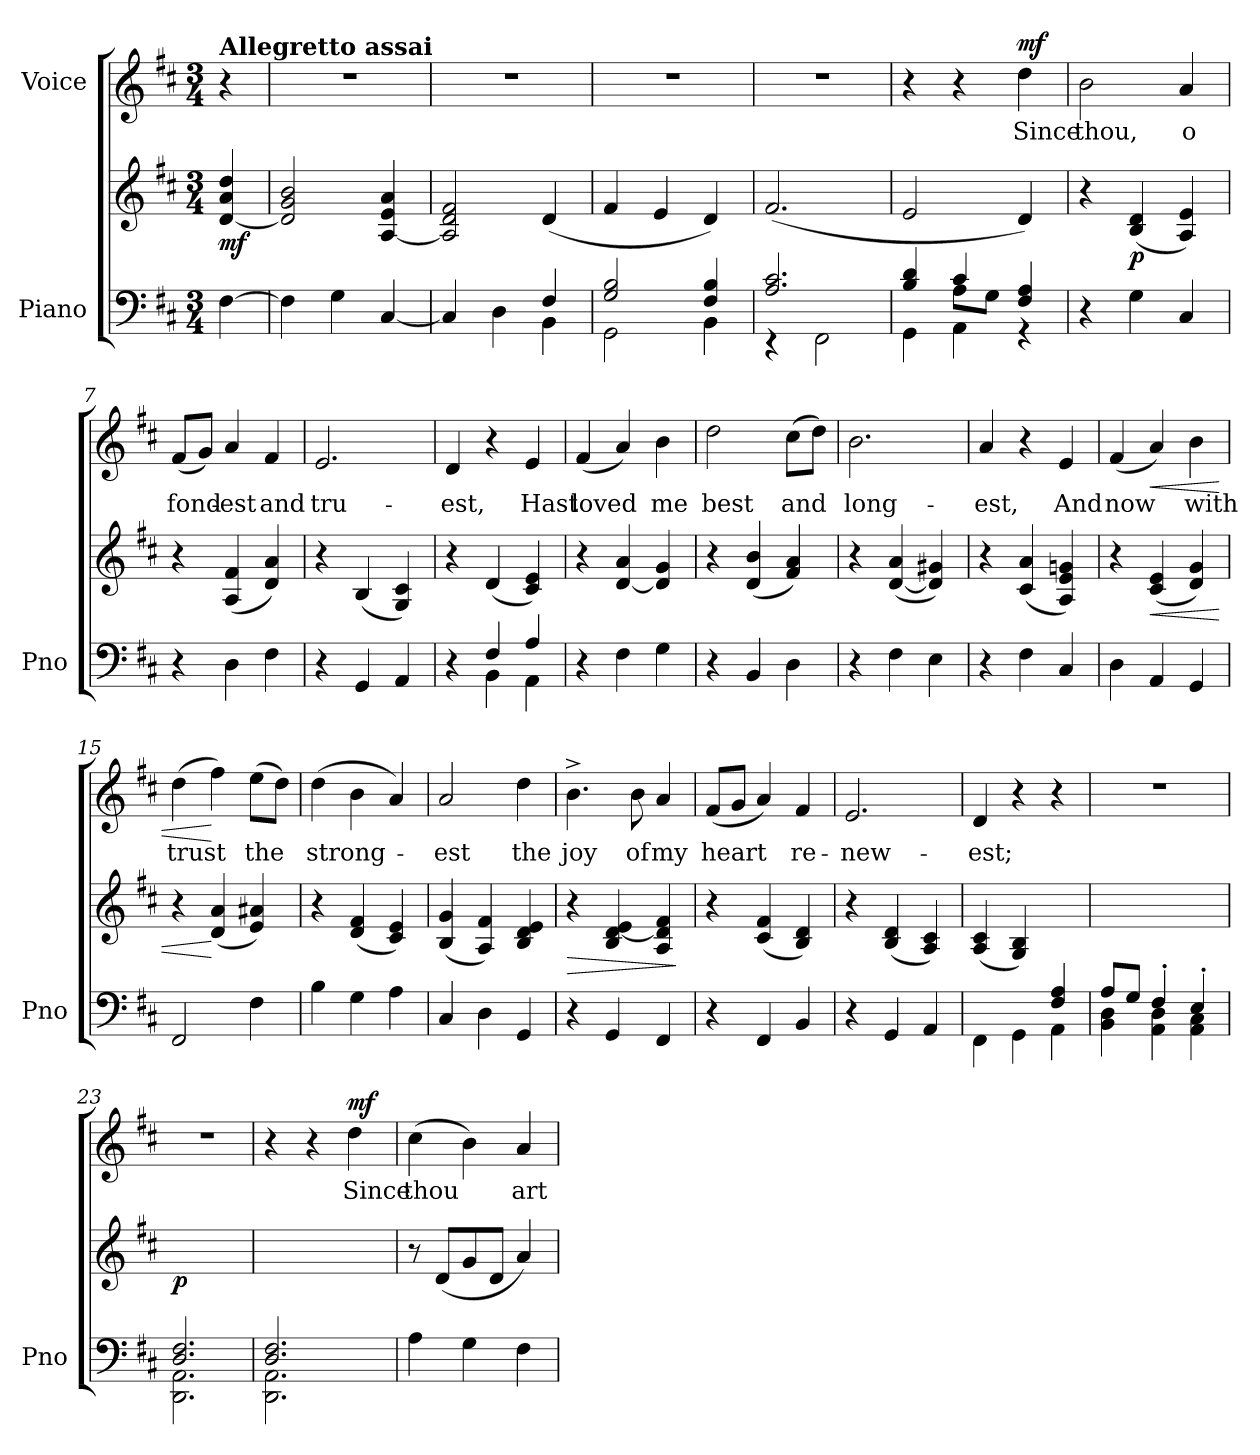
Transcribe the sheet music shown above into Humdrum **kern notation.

**kern	**kern	**dynam	**kern	**text	**dynam
*part2	*part2	*part2	*part1	*part1	*part1
*staff3	*staff2	*staff2/3	*staff1	*staff1	*staff1
*I"Piano	*	*	*I"Voice	*	*
*I'Pno	*	*	*	*	*
*clefF4	*clefG2	*	*clefG2	*	*
*k[f#c#]	*k[f#c#]	*	*k[f#c#]	*	*
*M3/4	*M3/4	*	*M3/4	*	*
=	=	=	=	=	=
!	!	!	!LO:TX:a:B:t=Allegretto assai	!	!
!	!	!LO:DY:b	!	!	!
[4F#\	[4d/ 4a/ 4dd/	mf	4r	.	.
=1	=1	=1	=1	=1	=1
4F#\]	2d/] 2g/ 2b/	.	2.r	.	.
4G\	.	.	.	.	.
[4C#/	[4A/ 4e/ 4a/	.	.	.	.
=2	=2	=2	=2	=2	=2
*^	*	*	*	*	*
4C#/]	2ryy	2A/] 2d/ 2f#/	.	2.r	.	.
4D\	.	.	.	.	.	.
4F#/	4BB\	(>4d/	.	.	.	.
=3	=3	=3	=3	=3	=3	=3
2G/ 2B/	2GG\	4f#/	.	2.r	.	.
.	.	4e/	.	.	.	.
4F#/ 4B/	4BB\	4d/)	.	.	.	.
=4	=4	=4	=4	=4	=4	=4
2.A/ 2.c#/	4r	(>2.f#/	.	2.r	.	.
.	2FF#\	.	.	.	.	.
=5	=5	=5	=5	=5	=5	=5
*	*^	*	*	*	*	*
4B/ 4d/	4GG\	4ryy	2e/	.	4r	.	.
4c#/	4AA\	8A\L	.	.	4r	.	.
.	.	8G\J	.	.	.	.	.
!	!	!	!	!	!	!LO:LY:b	!LO:DY:a
4F#/ 4A/	4r	4ryy	4d/)	.	4dd\	Since	mf
!!LO:LB:g=z
=6	=6	=6	=6	=6	=6	=6	=6
!	!	!	!	!	!	!LO:LY:b	!
*v	*v	*v	*	*	*	*	*
4r	4r	.	2b\	thou,	.
!	!	!LO:DY:b	!	!	!
4G\	(<4B/ 4d/	p	.	.	.
!	!	!	!	!LO:LY:b	!
4C#/	4A/ 4e/)	.	4a/	o	.
=7	=7	=7	=7	=7	=7
!	!	!	!	!LO:LY:b	!
4r	4r	.	(<8f#/L	fond-	.
.	.	.	8g/J)	.	.
!	!	!	!	!LO:LY:b	!
4D\	(<4A/ 4f#/	.	4a/	-est	.
!	!	!	!	!LO:LY:b	!
4F#\	4d/ 4a/)	.	4f#/	and	.
=8	=8	=8	=8	=8	=8
!	!	!	!	!LO:LY:b	!
4r	4r	.	2.e/	tru-	.
4GG/	(<4B/	.	.	.	.
4AA/	4G/ 4c#/)	.	.	.	.
=9	=9	=9	=9	=9	=9
*^	*	*	*	*	*
!	!	!	!	!	!LO:LY:b	!
4r	4ryy	4r	.	4d/	-est,	.
4F#/	4BB\	(>4d/	.	4r	.	.
!	!	!	!	!	!LO:LY:b	!
4A/	4AA\	4c#/ 4e/)	.	4e/	Hast	.
=10	=10	=10	=10	=10	=10	=10
!	!	!	!	!	!LO:LY:b	!
*v	*v	*	*	*	*	*
4r	4r	.	(<4f#/	loved	.
4F#\	[4d/ 4a/	.	4a/)	.	.
!	!	!	!	!LO:LY:b	!
4G\	4d/] 4g/	.	4b\	me	.
=11	=11	=11	=11	=11	=11
!	!	!	!	!LO:LY:b	!
4r	4r	.	2dd\	best	.
4BB/	(<4d/ 4b/	.	.	.	.
!	!	!	!	!LO:LY:b	!
4D\	4f#/ 4a/)	.	(>8cc#\L	and	.
.	.	.	8dd\J)	.	.
!!LO:LB:g=z
=12	=12	=12	=12	=12	=12
!	!	!	!	!LO:LY:b	!
4r	4r	.	2.b\	long-	.
4F#\	(>[4d/ 4a/	.	.	.	.
4E\	4d/] 4g#X/)	.	.	.	.
=13	=13	=13	=13	=13	=13
!	!	!	!	!LO:LY:b	!
4r	4r	.	4a/	-est,	.
4F#\	(<4c#/ 4a/	.	4r	.	.
!	!	!	!	!LO:LY:b	!
4C#/	4A/ 4e/ 4gn/)	.	4e/	And	.
=14	=14	=14	=14	=14	=14
!	!	!	!	!LO:LY:b	!
4D\	4r	.	(<4f#/	now	.
!	!	!LO:HP:b	!	!	!LO:HP:b
4AA/	(<4c#/ 4e/	<	4a/)	.	<
!	!	!	!	!LO:LY:b	!
4GG/	4d/ 4g/)	.	4b\	with	.
=15	=15	=15	=15	=15	=15
!	!	!	!	!LO:LY:b	!
2FF#/	4r	.	(>4dd\	trust	.
.	(<4d/ 4a/	[	4ff#\)	.	[
!	!	!	!	!LO:LY:b	!
4F#\	4e/ 4a#X/)	.	(>8ee\L	the	.
.	.	.	8dd\J)	.	.
=16	=16	=16	=16	=16	=16
!	!	!	!	!LO:LY:b	!
4B\	4r	.	(>4dd\	strong-	.
4G\	(<4d/ 4f#/	.	4b\	.	.
4A\	4c#/ 4e/)	.	4a/)	.	.
=17	=17	=17	=17	=17	=17
!	!	!	!	!LO:LY:b	!
4C#/	(<4B/ 4g/	.	2a/	-est	.
4D\	4A/ 4f#/)	.	.	.	.
!	!	!	!	!LO:LY:b	!
4GG/	4B/ 4d/ 4e/	.	4dd\	the	.
!!LO:LB:g=z
=18	=18	=18	=18	=18	=18
!	!	!LO:HP:b	!	!LO:LY:b	!
4r	4r	>	4.b^\	joy	.
4GG/	4B/ [4d/ 4e/	.	.	.	.
!	!	!	!	!LO:LY:b	!
.	.	.	8b\	of	.
!	!	!	!	!LO:LY:b	!
4FF#/	4A/ 4d/] 4f#/	.	4a/	my	.
.	.	]	.	.	.
=19	=19	=19	=19	=19	=19
!	!	!	!	!LO:LY:b	!
4r	4r	.	(<8f#/L	heart	.
.	.	.	8g/J	.	.
4FF#/	(<4c#/ 4f#/	.	4a/)	.	.
!	!	!	!	!LO:LY:b	!
4BB/	4B/ 4d/)	.	4f#/	re-	.
=20	=20	=20	=20	=20	=20
!	!	!	!	!LO:LY:b	!
4r	4r	.	2.e/	-new-	.
4GG/	(<4B/ 4d/	.	.	.	.
4AA/	4A/ 4c#/)	.	.	.	.
=21	=21	=21	=21	=21	=21
*^	*	*	*	*	*
!	!	!	!	!	!LO:LY:b	!
2ryy	4FF#\	(<4A/ 4c#/	.	4d/	-est;	.
.	4GG\	4G/ 4B/)	.	4r	.	.
4F#/ 4A/	4AA\	4ryy	.	4r	.	.
=22	=22	=22	=22	=22	=22	=22
8A/L	4BB\ 4D\	2.ryy	.	2.r	.	.
8G/J	.	.	.	.	.	.
4F#'/	4AA\ 4D\	.	.	.	.	.
4E'/	4AA\ 4C#\	.	.	.	.	.
=23	=23	=23	=23	=23	=23	=23
!	!	!	!LO:DY:b	!	!	!
2.D/ 2.F#/	2.DD\ 2.AA\	2.ryy	p	2.r	.	.
=24	=24	=24	=24	=24	=24	=24
2.D/ 2.F#/	2.DD\ 2.AA\	2.ryy	.	4r	.	.
.	.	.	.	4r	.	.
!	!	!	!	!	!LO:LY:b	!LO:DY:a
.	.	.	.	4dd\	Since	mf
*v	*v	*	*	*	*	*
!!LO:PB:g=z
=25	=25	=25	=25	=25	=25
!	!	!	!	!LO:LY:b	!
4A\	8r	.	(>4cc#\	thou	.
.	(<8d/L	.	.	.	.
4G\	8g/	.	4b\)	.	.
.	8d/J	.	.	.	.
!	!	!	!	!LO:LY:b	!
4F#\	4a/)	.	4a/	art	.
=	=	=	=	=	=
*-	*-	*-	*-	*-	*-
